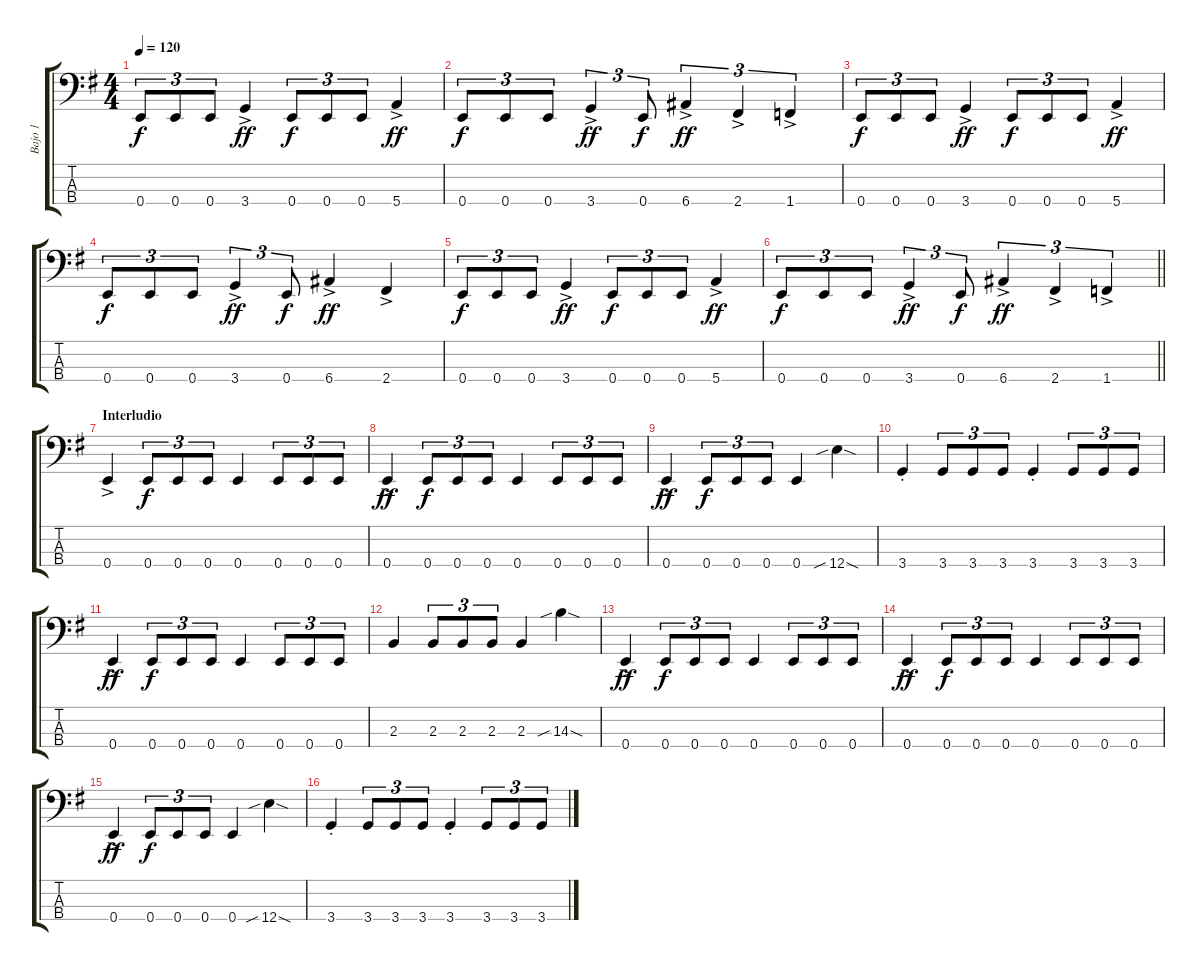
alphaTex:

\track ("Bajo 1" "Bajo 1") {instrument electricbassfinger}
\staff {score tabs}
\tuning (G2 D2 A1 E1) {hide}
\ts (4 4)
\tempo 120
\clef f4
\ks g
0.4.8{tu (3 2) dy f} 0.4.8{tu (3 2)} 0.4.8{tu (3 2)} 3.4{ac}.4{dy ff} 0.4.8{tu (3 2) dy f} 0.4.8{tu (3 2)} 0.4.8{tu (3 2)} 5.4{ac}.4{dy ff} |
0.4.8{tu (3 2) dy f} 0.4.8{tu (3 2)} 0.4.8{tu (3 2)} 3.4{ac}.4{tu (3 2) dy ff} 0.4.8{tu (3 2) dy f} 6.4{ac}.4{tu (3 2) dy ff} 2.4{ac}.4{tu (3 2)} 1.4{ac}.4{tu (3 2)} |
0.4.8{tu (3 2) dy f} 0.4.8{tu (3 2)} 0.4.8{tu (3 2)} 3.4{ac}.4{dy ff} 0.4.8{tu (3 2) dy f} 0.4.8{tu (3 2)} 0.4.8{tu (3 2)} 5.4{ac}.4{dy ff} |
0.4.8{tu (3 2) dy f} 0.4.8{tu (3 2)} 0.4.8{tu (3 2)} 3.4{ac}.4{tu (3 2) dy ff} 0.4.8{tu (3 2) dy f} 6.4{ac}.4{dy ff} 2.4{ac}.4 |
0.4.8{tu (3 2) dy f} 0.4.8{tu (3 2)} 0.4.8{tu (3 2)} 3.4{ac}.4{dy ff} 0.4.8{tu (3 2) dy f} 0.4.8{tu (3 2)} 0.4.8{tu (3 2)} 5.4{ac}.4{dy ff} |
\barLineRight lightlight
0.4.8{tu (3 2) dy f} 0.4.8{tu (3 2)} 0.4.8{tu (3 2)} 3.4{ac}.4{tu (3 2) dy ff} 0.4.8{tu (3 2) dy f} 6.4{ac}.4{tu (3 2) dy ff} 2.4{ac}.4{tu (3 2)} 1.4{ac}.4{tu (3 2)} |
\section ("" "Interludio")
0.4{ac}.4 0.4.8{tu (3 2) dy f} 0.4.8{tu (3 2)} 0.4.8{tu (3 2)} 0.4.4 0.4.8{tu (3 2)} 0.4.8{tu (3 2)} 0.4.8{tu (3 2)} |
0.4{ac}.4{dy ff} 0.4.8{tu (3 2) dy f} 0.4.8{tu (3 2)} 0.4.8{tu (3 2)} 0.4.4 0.4.8{tu (3 2)} 0.4.8{tu (3 2)} 0.4.8{tu (3 2)} |
0.4{ac}.4{dy ff} 0.4.8{tu (3 2) dy f} 0.4.8{tu (3 2)} 0.4.8{tu (3 2)} 0.4.4 12.4{sib sod}.4 |
3.4{st}.4 3.4.8{tu (3 2)} 3.4.8{tu (3 2)} 3.4.8{tu (3 2)} 3.4{st}.4 3.4.8{tu (3 2)} 3.4.8{tu (3 2)} 3.4.8{tu (3 2)} |
0.4{ac}.4{dy ff} 0.4.8{tu (3 2) dy f} 0.4.8{tu (3 2)} 0.4.8{tu (3 2)} 0.4.4 0.4.8{tu (3 2)} 0.4.8{tu (3 2)} 0.4.8{tu (3 2)} |
2.3.4 2.3.8{tu (3 2)} 2.3.8{tu (3 2)} 2.3.8{tu (3 2)} 2.3.4 14.3{sib sod}.4 |
0.4{ac}.4{dy ff} 0.4.8{tu (3 2) dy f} 0.4.8{tu (3 2)} 0.4.8{tu (3 2)} 0.4.4 0.4.8{tu (3 2)} 0.4.8{tu (3 2)} 0.4.8{tu (3 2)} |
0.4{ac}.4{dy ff} 0.4.8{tu (3 2) dy f} 0.4.8{tu (3 2)} 0.4.8{tu (3 2)} 0.4.4 0.4.8{tu (3 2)} 0.4.8{tu (3 2)} 0.4.8{tu (3 2)} |
0.4{ac}.4{dy ff} 0.4.8{tu (3 2) dy f} 0.4.8{tu (3 2)} 0.4.8{tu (3 2)} 0.4.4 12.4{sib sod}.4 |
3.4{st}.4 3.4.8{tu (3 2)} 3.4.8{tu (3 2)} 3.4.8{tu (3 2)} 3.4{st}.4 3.4.8{tu (3 2)} 3.4.8{tu (3 2)} 3.4.8{tu (3 2)}
